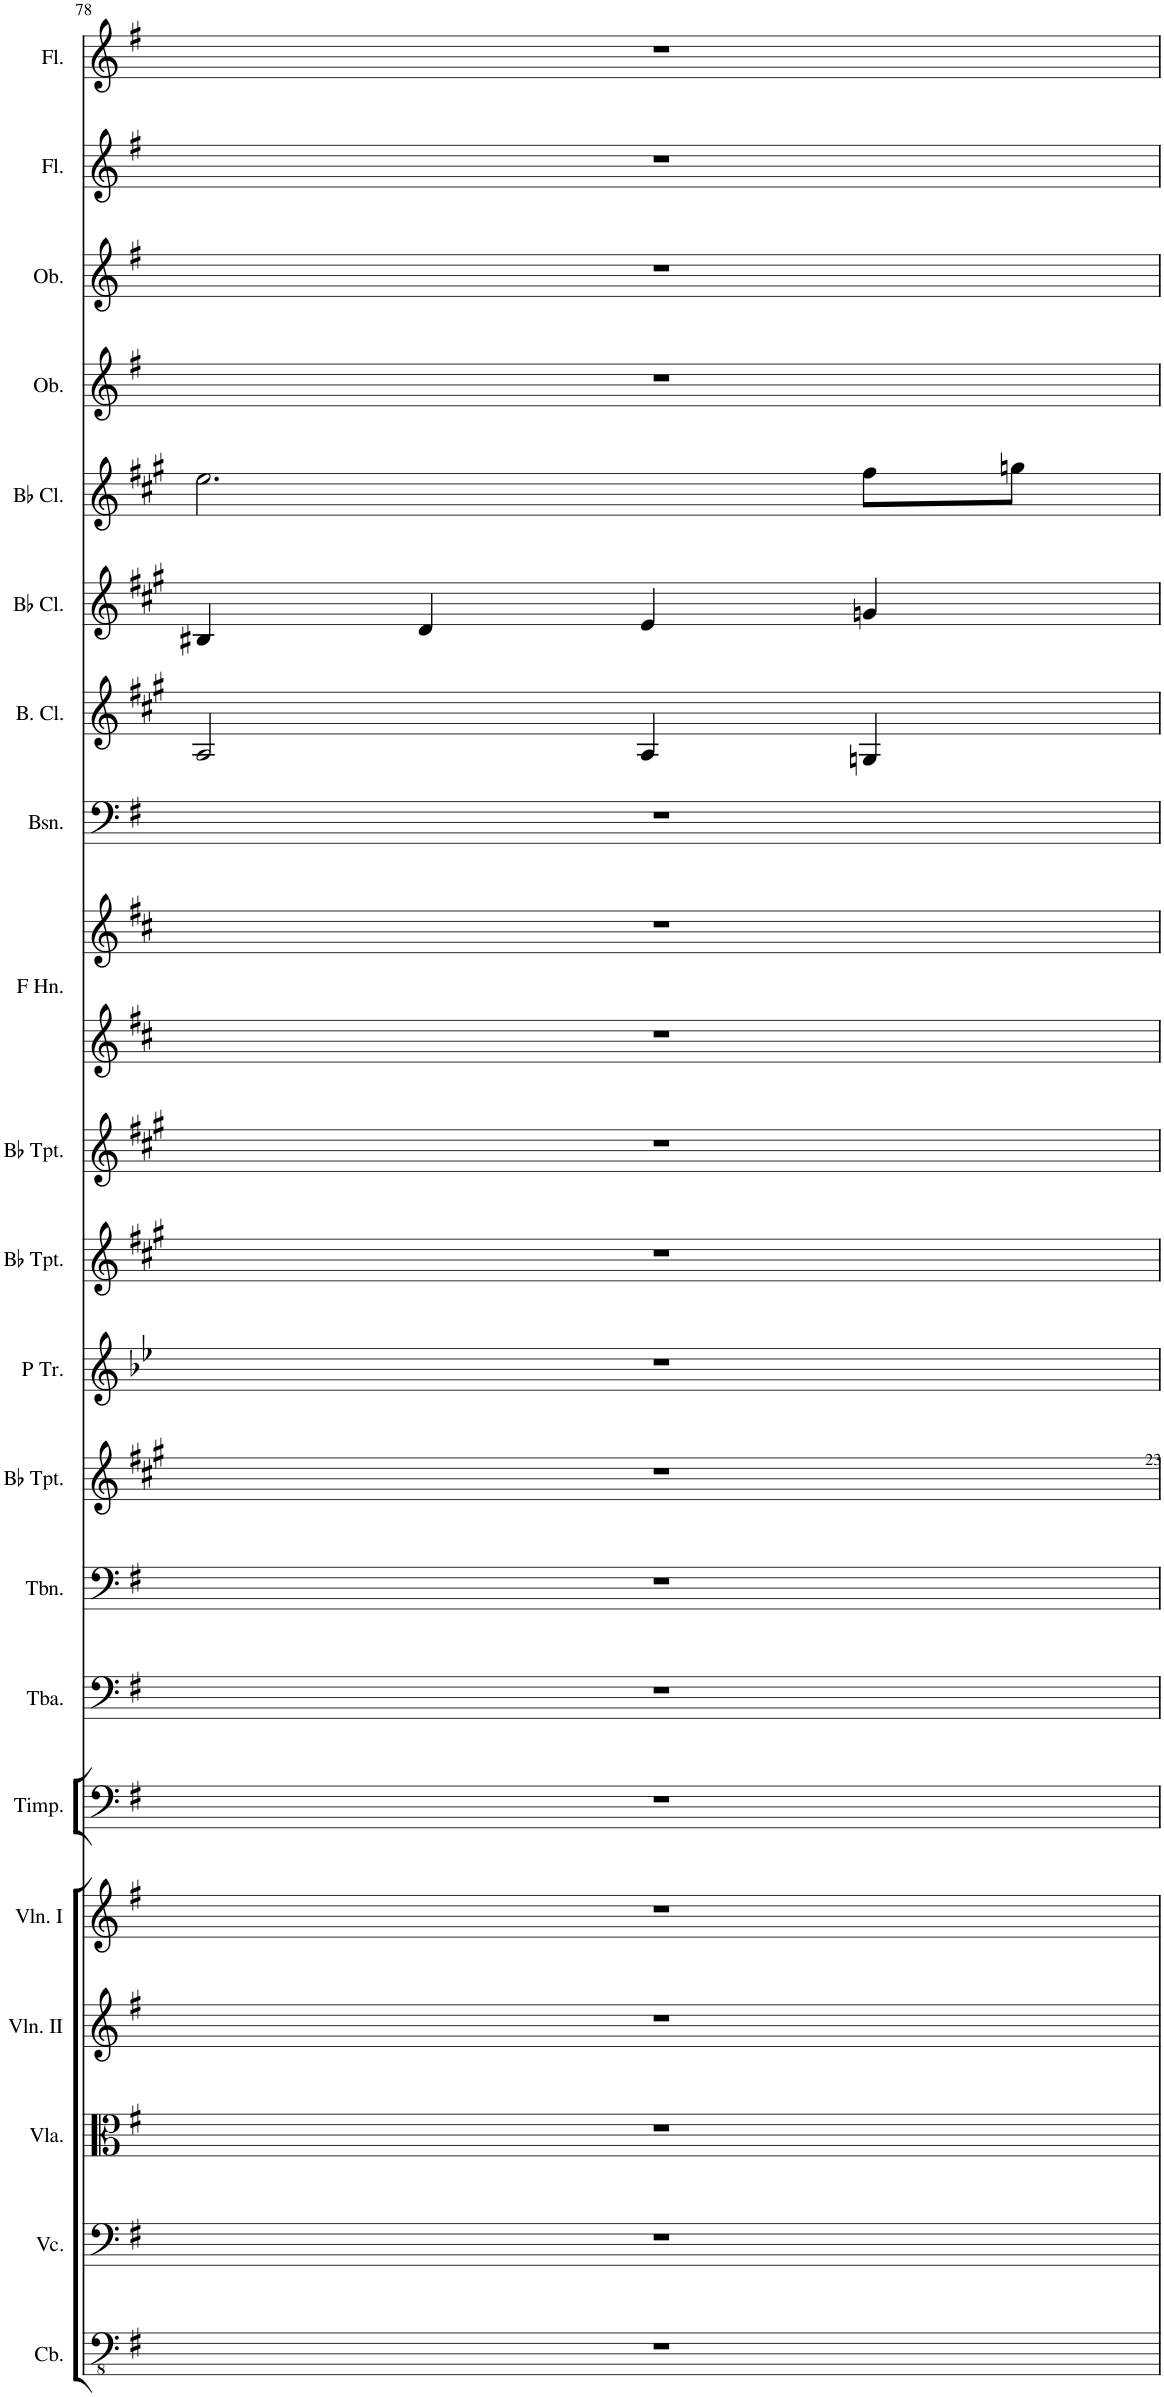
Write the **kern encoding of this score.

**kern	**kern	**kern	**kern	**kern	**kern	**kern	**kern	**kern	**kern	**kern	**kern	**kern	**kern	**kern	**kern	**kern	**kern	**kern	**kern	**kern	**kern
*part21	*part20	*part19	*part18	*part17	*part16	*part15	*part14	*part13	*part12	*part11	*part10	*part9	*part9	*part8	*part7	*part6	*part5	*part4	*part3	*part2	*part1
*staff22	*staff21	*staff20	*staff19	*staff18	*staff17	*staff16	*staff15	*staff14	*staff13	*staff12	*staff11	*staff10	*staff9	*staff8	*staff7	*staff6	*staff5	*staff4	*staff3	*staff2	*staff1
*I"Contrabasses	*I"Violoncellos	*I"Violas	*I"Violins II	*I"Violins I	*I"Timpani	*I"Tuba	*I"Trombone	*I"Trumpet 2	*I"Piccolo Trumpet	*I"Bb Trumpet	*I"Trumpet 1	*I"Horns in F	*	*I"Bassoons	*I"Bass Clarinet	*I"Clarinet 2	*I"Clarinet 1	*I"Oboe 2	*I"Oboe 1	*I"Flute 2	*I"Flute 1
*I'Cb.	*I'Vc.	*I'Vla.	*I'Vln. II	*I'Vln. I	*I'Timp.	*I'Tba.	*I'Tbn.	*	*I'P Tr.	*I'Bb Tpt.	*	*	*	*I'Bsn.	*I'B. Cl.	*	*	*I'Ob.	*I'Ob.	*I'Fl.	*I'Fl.
!!LO:PB:g=z
*clefFv4	*clefF4	*clefC3	*clefG2	*clefG2	*clefF4	*clefF4	*clefF4	*clefG2	*clefG2	*clefG2	*clefG2	*clefG2	*clefG2	*clefF4	*clefG2	*clefG2	*clefG2	*clefG2	*clefG2	*clefG2	*clefG2
*Trd7c12	*	*	*	*	*	*	*	*Trd1c2	*Trd2c3	*Trd1c2	*Trd1c2	*Trd4c7	*Trd4c7	*	*Trd8c14	*Trd1c2	*Trd1c2	*	*	*	*
*k[f#]	*k[f#]	*k[f#]	*k[f#]	*k[f#]	*k[f#]	*k[f#]	*k[f#]	*k[f#c#g#]	*k[b-e-]	*k[f#c#g#]	*k[f#c#g#]	*k[f#c#]	*k[f#c#]	*k[f#]	*k[f#c#g#]	*k[f#c#g#]	*k[f#c#g#]	*k[f#]	*k[f#]	*k[f#]	*k[f#]
*M4/4	*M4/4	*M4/4	*M4/4	*M4/4	*M4/4	*M4/4	*M4/4	*M4/4	*M4/4	*M4/4	*M4/4	*M4/4	*M4/4	*M4/4	*M4/4	*M4/4	*M4/4	*M4/4	*M4/4	*M4/4	*M4/4
=78	=78	=78	=78	=78	=78	=78	=78	=78	=78	=78	=78	=78	=78	=78	=78	=78	=78	=78	=78	=78	=78
1r	1r	1r	1r	1r	1r	1r	1r	1r	1r	1r	1r	1r	1r	1r	2A/	4B#X/	2.ee\	1r	1r	1r	1r
.	.	.	.	.	.	.	.	.	.	.	.	.	.	.	.	4d/	.	.	.	.	.
.	.	.	.	.	.	.	.	.	.	.	.	.	.	.	4A/	4e/	.	.	.	.	.
.	.	.	.	.	.	.	.	.	.	.	.	.	.	.	4Gn/	4gn/	8ff#\L	.	.	.	.
.	.	.	.	.	.	.	.	.	.	.	.	.	.	.	.	.	8ggn\J	.	.	.	.
=	=	=	=	=	=	=	=	=	=	=	=	=	=	=	=	=	=	=	=	=	=
*-	*-	*-	*-	*-	*-	*-	*-	*-	*-	*-	*-	*-	*-	*-	*-	*-	*-	*-	*-	*-	*-
